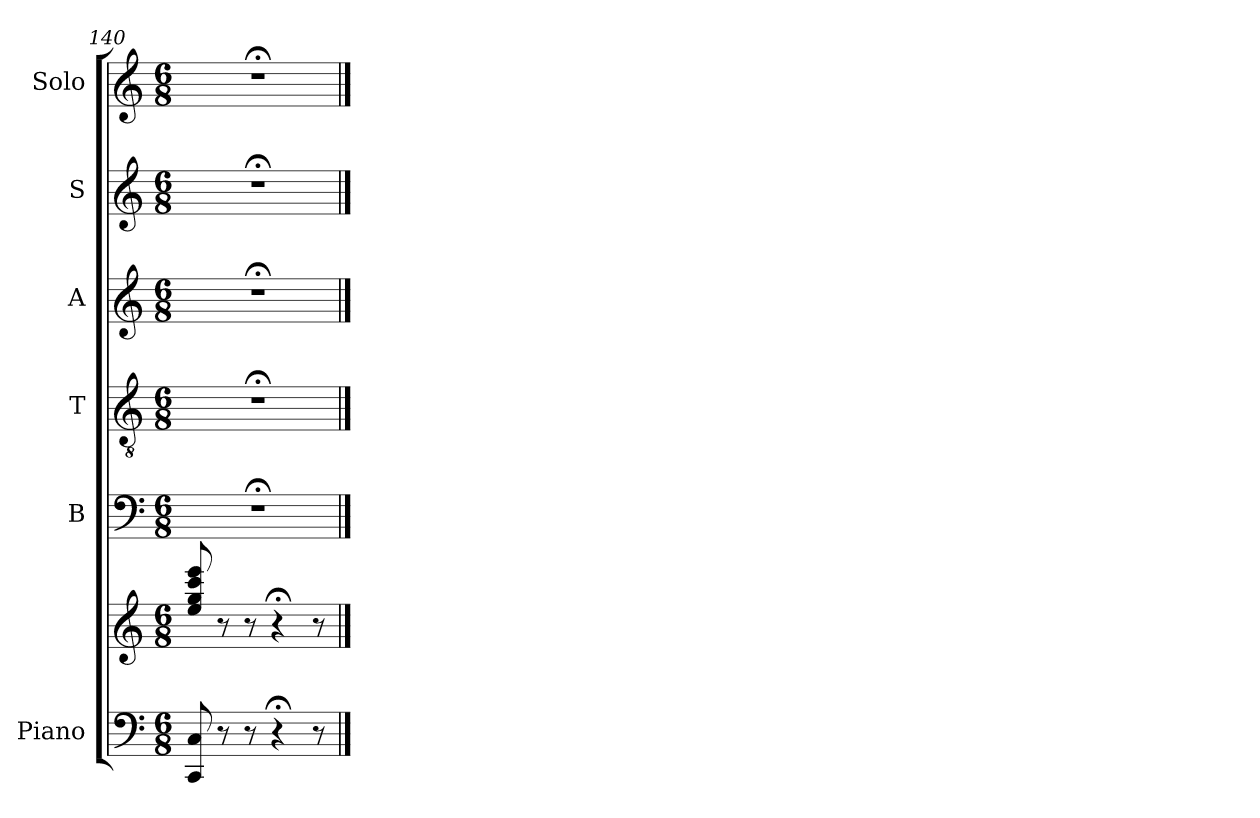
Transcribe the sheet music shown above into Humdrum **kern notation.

**kern	**kern	**kern	**kern	**kern	**kern	**kern
*part6	*part6	*part5	*part4	*part3	*part2	*part1
*staff7	*staff6	*staff5	*staff4	*staff3	*staff2	*staff1
*I"Piano	*	*I"B	*I"T	*I"A	*I"S	*I"Solo
*I'Pno	*	*I'B	*I'T	*I'A	*I'S	*
*clefF4	*clefG2	*clefF4	*clefGv2	*clefG2	*clefG2	*clefG2
*k[]	*k[]	*k[]	*k[]	*k[]	*k[]	*k[]
*M6/8	*M6/8	*M6/8	*M6/8	*M6/8	*M6/8	*M6/8
=140	=140	=140	=140	=140	=140	=140
8CC/ 8C/	8ee/ 8gg/ 8ccc/ 8eee/	2.r;<	2.r;<	2.r;<	2.r;<	2.r;<
8r	8r	.	.	.	.	.
8r	8r	.	.	.	.	.
4r;<	4r;<	.	.	.	.	.
8r	8r	.	.	.	.	.
==	==	==	==	==	==	==
*-	*-	*-	*-	*-	*-	*-
